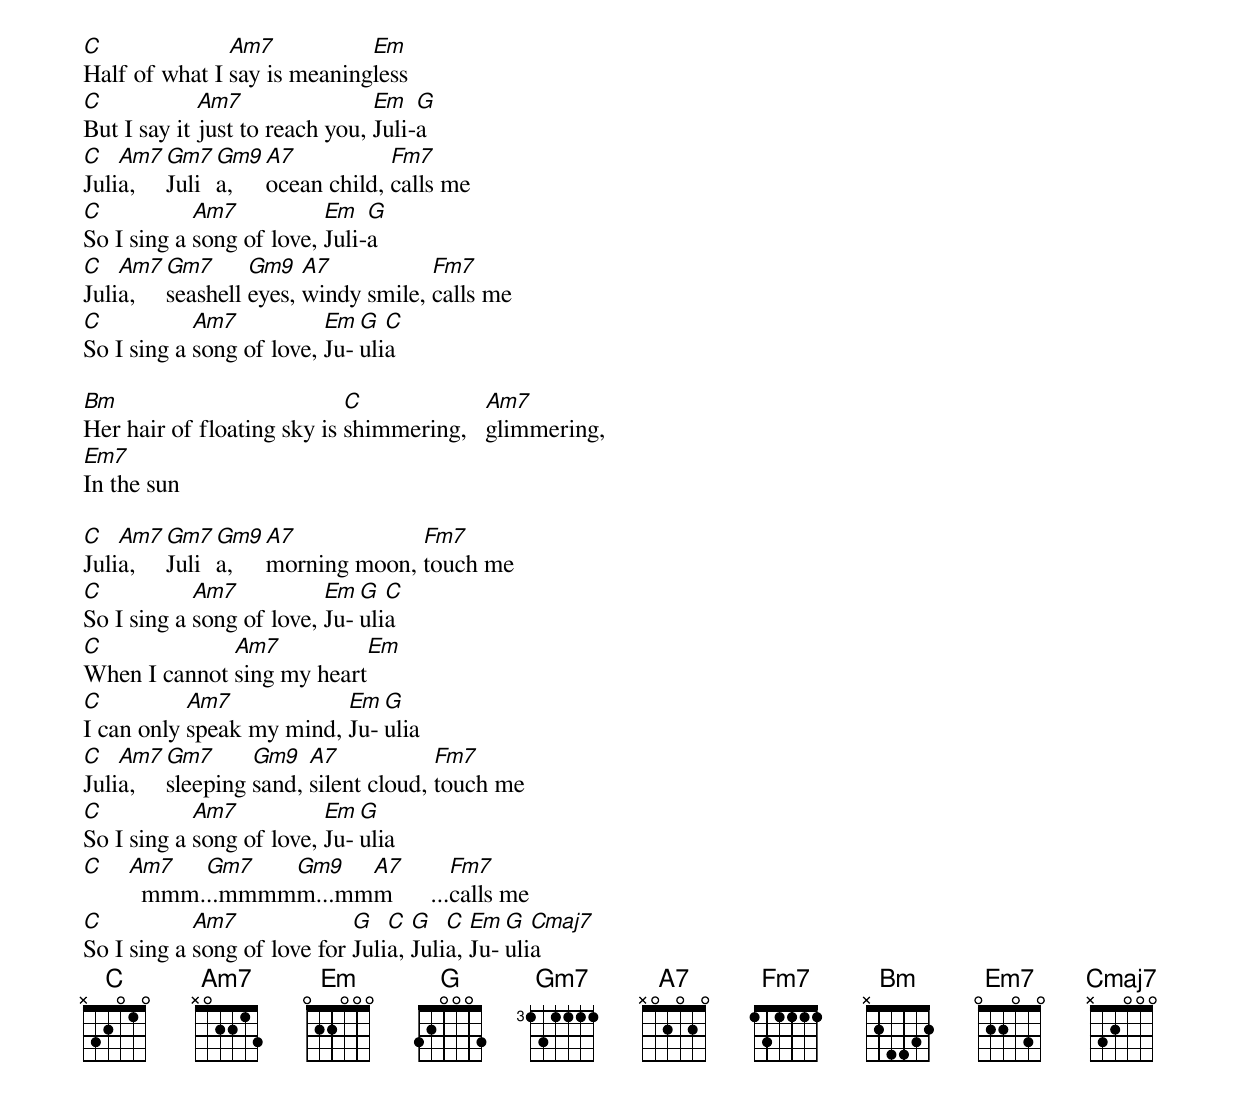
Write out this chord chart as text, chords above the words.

C              Am7           Em
Half of what I say is meaningless
C            Am7                Em   G
But I say it just to reach you, Juli-a
C   Am7   Gm7 Gm9   A7           Fm7
Julia,    Julia,    ocean child, calls me
C           Am7           Em   G
So I sing a song of love, Juli-a
C   Am7   Gm7      Gm9   A7           Fm7
Julia,    seashell eyes, windy smile, calls me
C           Am7           Em G  C
So I sing a song of love, Ju-ulia

Bm                          C             Am7
Her hair of floating sky is shimmering,   glimmering,
Em7
In the sun

C   Am7   Gm7 Gm9   A7            Fm7
Julia,    Julia,    morning moon, touch me
C           Am7           Em G  C
So I sing a song of love, Ju-ulia
C             Am7            Em
When I cannot sing my heart
C          Am7            Em G
I can only speak my mind, Ju-ulia
C   Am7   Gm7      Gm9   A7            Fm7
Julia,    sleeping sand, silent cloud, touch me
C           Am7           Em G
So I sing a song of love, Ju-ulia
C   Am7   Gm7   Gm9   A7        Fm7
      mmm...mmmmm...mmm      ...calls me
C           Am7              G   C  G   C  Em G  Cmaj7
So I sing a song of love for Julia, Julia, Ju-ulia
